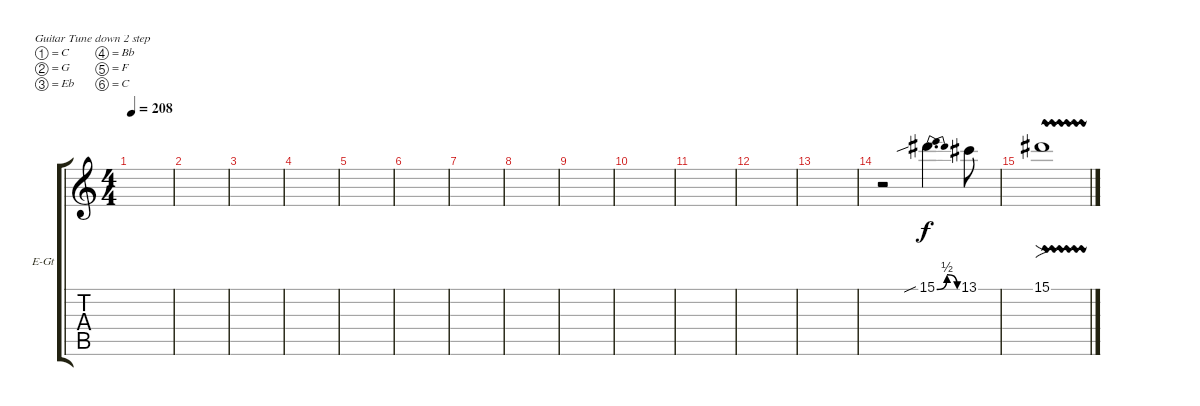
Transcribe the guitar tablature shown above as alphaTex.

\defaultSystemsLayout 4
\bracketExtendMode groupsimilarinstruments
\firstSystemTrackNameOrientation horizontal
\otherSystemsTrackNameOrientation horizontal
\track ("Harmonies/Leads" "E-Gt") {instrument overdrivenguitar}
\staff {score tabs}
\tuning (C4 G3 Eb3 Bb2 F2 C2)
\ts (4 4)
\tempo 208
\clef g2
\ks c
|
|
|
|
|
|
|
|
|
|
|
|
|
r.2 15.1{be (bendrelease 0 0 11.4 2 30.599999999999998 2 39.6 0) sib}.4{d} 13.1.8 |
15.1{vw}.1{fo}
